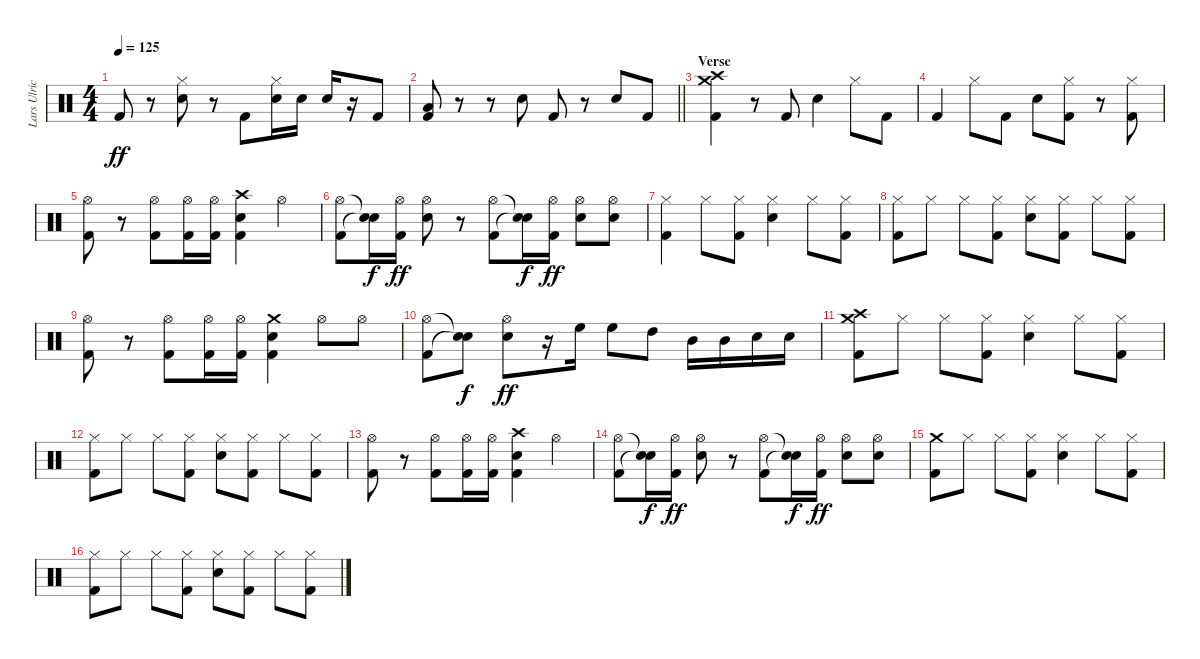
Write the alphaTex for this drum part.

\track ("Lars Ulrich" "Lars Ulric") {instrument percussion}
\staff {score}
\articulation defaults
\ts (4 4)
\tempo 125
\clef neutral
\ks c "Kick (hit) 2".8{dy ff}
r.8 ("Hi-Hat (closed)" "Snare (hit) 2").8 r.8 "Kick (hit) 2".8 ("Hi-Hat (closed)" "Snare (hit) 2").16 "Snare (hit) 2".16 "Snare (hit) 2".16 r.16 "Kick (hit) 2".8 |
\barLineRight lightlight
("Kick (hit) 2" "Low Floor Tom (hit)").8 r.8 r.8 "Snare (hit) 2".8 "Kick (hit) 2".8 r.8 "Snare (hit) 2".8 "Kick (hit) 2".8 |
\section ("" "Verse")
("Crash medium (hit)" "Crash high (hit)" "Kick (hit) 2").4 r.8 "Kick (hit) 2".8 "Snare (hit) 2".4 "Hi-Hat (closed)".8 "Kick (hit) 2".8 |
"Kick (hit) 2".4 "Hi-Hat (closed)".8 "Kick (hit) 2".8 "Snare (hit) 2".8 ("Kick (hit) 2" "Hi-Hat (closed)").8 r.8 ("Kick (hit) 2" "Hi-Hat (closed)").8 |
("Kick (hit) 2" "Hi-Hat (open)").8 r.8 ("Kick (hit) 2" "Hi-Hat (open)").8 ("Kick (hit) 2" "Hi-Hat (open)").16 ("Kick (hit) 2" "Hi-Hat (open)").16 ("Kick (hit) 2" "Snare (hit) 2" "Crash high (hit)").4 "Hi-Hat (open)".4 |
("Kick (hit) 2" "Hi-Hat (open)").8 ("Snare (hit)"{t} "Snare (hit)"{t}).16{dy f} ("Kick (hit) 2" "Hi-Hat (open)").16{dy ff} ("Snare (hit) 2" "Hi-Hat (open)").8 r.8 ("Kick (hit) 2" "Hi-Hat (open)").8 ("Snare (hit)"{t} "Snare (hit)"{t}).16{dy f} ("Kick (hit) 2" "Hi-Hat (open)").16{dy ff} ("Snare (hit) 2" "Hi-Hat (open)").8 ("Snare (hit) 2" "Hi-Hat (open)").8 |
("Hi-Hat (closed)" "Kick (hit) 2").4 "Hi-Hat (closed)".8 ("Kick (hit) 2" "Hi-Hat (closed)").8 ("Snare (hit) 2" "Hi-Hat (closed)").4 "Hi-Hat (closed)".8 ("Kick (hit) 2" "Hi-Hat (closed)").8 |
("Kick (hit) 2" "Hi-Hat (closed)").8 "Hi-Hat (closed)".8 "Hi-Hat (closed)".8 ("Kick (hit) 2" "Hi-Hat (closed)").8 ("Snare (hit) 2" "Hi-Hat (closed)").8 ("Kick (hit) 2" "Hi-Hat (closed)").8 "Hi-Hat (closed)".8 ("Kick (hit) 2" "Hi-Hat (closed)").8 |
("Kick (hit) 2" "Hi-Hat (open)").8 r.8 ("Kick (hit) 2" "Hi-Hat (open)").8 ("Kick (hit) 2" "Hi-Hat (open)").16 ("Kick (hit) 2" "Hi-Hat (open)").16 ("Kick (hit) 2" "Snare (hit) 2" "Crash medium (hit)").4 "Hi-Hat (open)".8 "Hi-Hat (open)".8 |
("Kick (hit) 2" "Hi-Hat (open)").8 ("Snare (hit)"{t} "Snare (hit)"{t}).8{dy f} ("Snare (hit) 2" "Hi-Hat (open)").8{dy ff} r.16 "High Floor Tom (hit)".16 "High Floor Tom (hit)".8 "High Tom (hit)".8 "Mid Tom (hit)".16 "Mid Tom (hit)".16 "Snare (hit) 2".16 "Snare (hit) 2".16 |
("Crash medium (hit)" "Crash high (hit)" "Kick (hit) 2").8 "Hi-Hat (closed)".8 "Hi-Hat (closed)".8 ("Kick (hit) 2" "Hi-Hat (closed)").8 ("Snare (hit) 2" "Hi-Hat (closed)").4 "Hi-Hat (closed)".8 ("Kick (hit) 2" "Hi-Hat (closed)").8 |
("Kick (hit) 2" "Hi-Hat (closed)").8 "Hi-Hat (closed)".8 "Hi-Hat (closed)".8 ("Kick (hit) 2" "Hi-Hat (closed)").8 ("Snare (hit) 2" "Hi-Hat (closed)").8 ("Kick (hit) 2" "Hi-Hat (closed)").8 "Hi-Hat (closed)".8 ("Kick (hit) 2" "Hi-Hat (closed)").8 |
("Kick (hit) 2" "Hi-Hat (open)").8 r.8 ("Kick (hit) 2" "Hi-Hat (open)").8 ("Kick (hit) 2" "Hi-Hat (open)").16 ("Kick (hit) 2" "Hi-Hat (open)").16 ("Kick (hit) 2" "Snare (hit) 2" "Crash high (hit)").4 "Hi-Hat (open)".4 |
("Kick (hit) 2" "Hi-Hat (open)").8 ("Snare (hit)"{t} "Snare (hit)"{t}).16{dy f} ("Kick (hit) 2" "Hi-Hat (open)").16{dy ff} ("Snare (hit) 2" "Hi-Hat (open)").8 r.8 ("Kick (hit) 2" "Hi-Hat (open)").8 ("Snare (hit)"{t} "Snare (hit)"{t}).16{dy f} ("Kick (hit) 2" "Hi-Hat (open)").16{dy ff} ("Snare (hit) 2" "Hi-Hat (open)").8 ("Snare (hit) 2" "Hi-Hat (open)").8 |
("Crash medium (hit)" "Kick (hit) 2").8 "Hi-Hat (closed)".8 "Hi-Hat (closed)".8 ("Kick (hit) 2" "Hi-Hat (closed)").8 ("Snare (hit) 2" "Hi-Hat (closed)").4 "Hi-Hat (closed)".8 ("Kick (hit) 2" "Hi-Hat (closed)").8 |
("Kick (hit) 2" "Hi-Hat (closed)").8 "Hi-Hat (closed)".8 "Hi-Hat (closed)".8 ("Kick (hit) 2" "Hi-Hat (closed)").8 ("Snare (hit) 2" "Hi-Hat (closed)").8 ("Kick (hit) 2" "Hi-Hat (closed)").8 "Hi-Hat (closed)".8 ("Kick (hit) 2" "Hi-Hat (closed)").8
